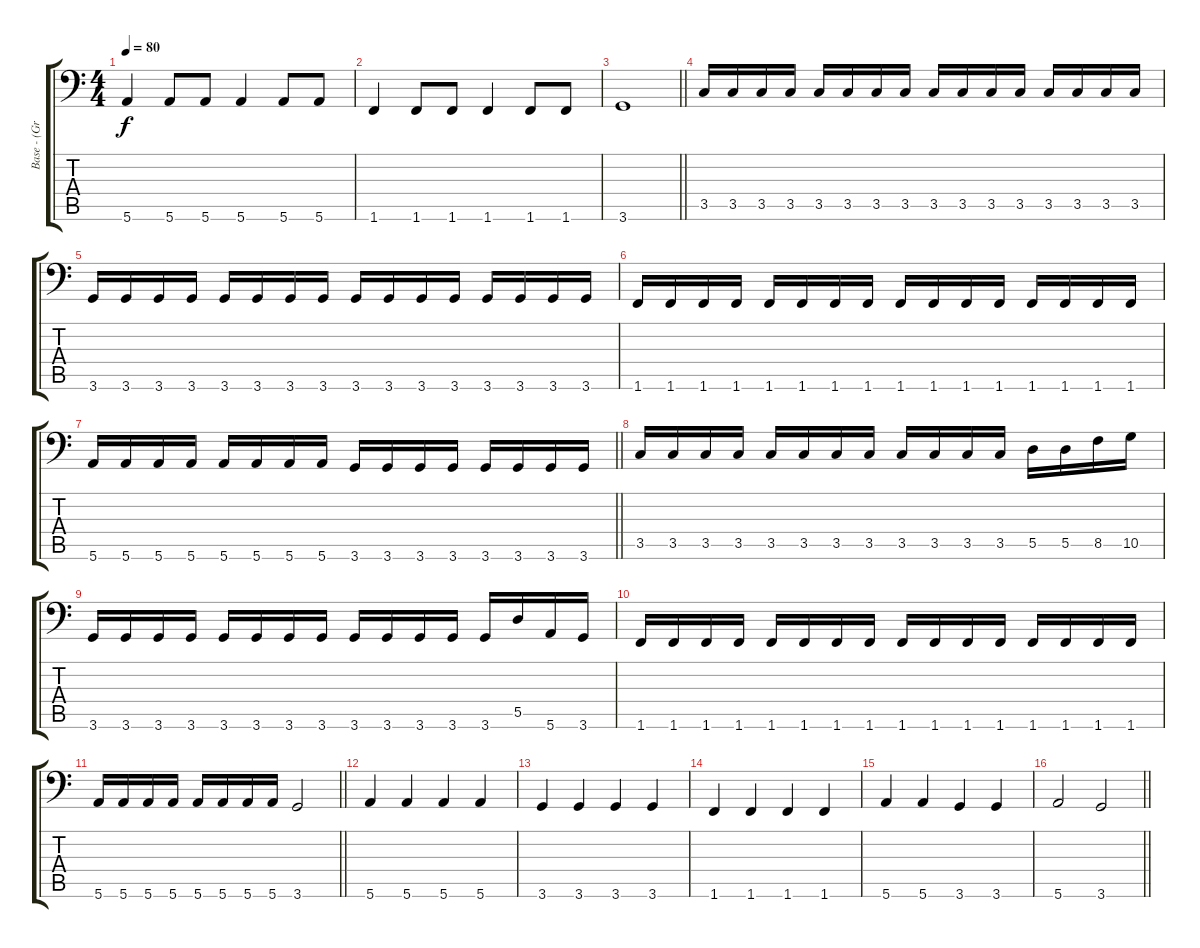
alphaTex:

\track ("Base - (Greggarbo)" "Base - (Gr") {instrument electricbassfinger}
\staff {score tabs}
\tuning (E4 B3 G2 D2 A1 E1) {hide}
\ts (4 4)
\tempo 80
\clef f4
\ks c
5.6.4{dy f} 5.6.8 5.6.8 5.6.4 5.6.8 5.6.8 |
1.6.4 1.6.8 1.6.8 1.6.4 1.6.8 1.6.8 |
\barLineRight lightlight
3.6.1 |
3.5.16 3.5.16 3.5.16 3.5.16 3.5.16 3.5.16 3.5.16 3.5.16 3.5.16 3.5.16 3.5.16 3.5.16 3.5.16 3.5.16 3.5.16 3.5.16 |
3.6.16 3.6.16 3.6.16 3.6.16 3.6.16 3.6.16 3.6.16 3.6.16 3.6.16 3.6.16 3.6.16 3.6.16 3.6.16 3.6.16 3.6.16 3.6.16 |
1.6.16 1.6.16 1.6.16 1.6.16 1.6.16 1.6.16 1.6.16 1.6.16 1.6.16 1.6.16 1.6.16 1.6.16 1.6.16 1.6.16 1.6.16 1.6.16 |
\barLineRight lightlight
5.6.16 5.6.16 5.6.16 5.6.16 5.6.16 5.6.16 5.6.16 5.6.16 3.6.16 3.6.16 3.6.16 3.6.16 3.6.16 3.6.16 3.6.16 3.6.16 |
3.5.16 3.5.16 3.5.16 3.5.16 3.5.16 3.5.16 3.5.16 3.5.16 3.5.16 3.5.16 3.5.16 3.5.16 5.5.16 5.5.16 8.5.16 10.5.16 |
3.6.16 3.6.16 3.6.16 3.6.16 3.6.16 3.6.16 3.6.16 3.6.16 3.6.16 3.6.16 3.6.16 3.6.16 3.6.16 5.5.16 5.6.16 3.6.16 |
1.6.16 1.6.16 1.6.16 1.6.16 1.6.16 1.6.16 1.6.16 1.6.16 1.6.16 1.6.16 1.6.16 1.6.16 1.6.16 1.6.16 1.6.16 1.6.16 |
\barLineRight lightlight
5.6.16 5.6.16 5.6.16 5.6.16 5.6.16 5.6.16 5.6.16 5.6.16 3.6.2 |
5.6.4 5.6.4 5.6.4 5.6.4 |
3.6.4 3.6.4 3.6.4 3.6.4 |
1.6.4 1.6.4 1.6.4 1.6.4 |
5.6.4 5.6.4 3.6.4 3.6.4 |
\barLineRight lightlight
5.6.2 3.6.2
